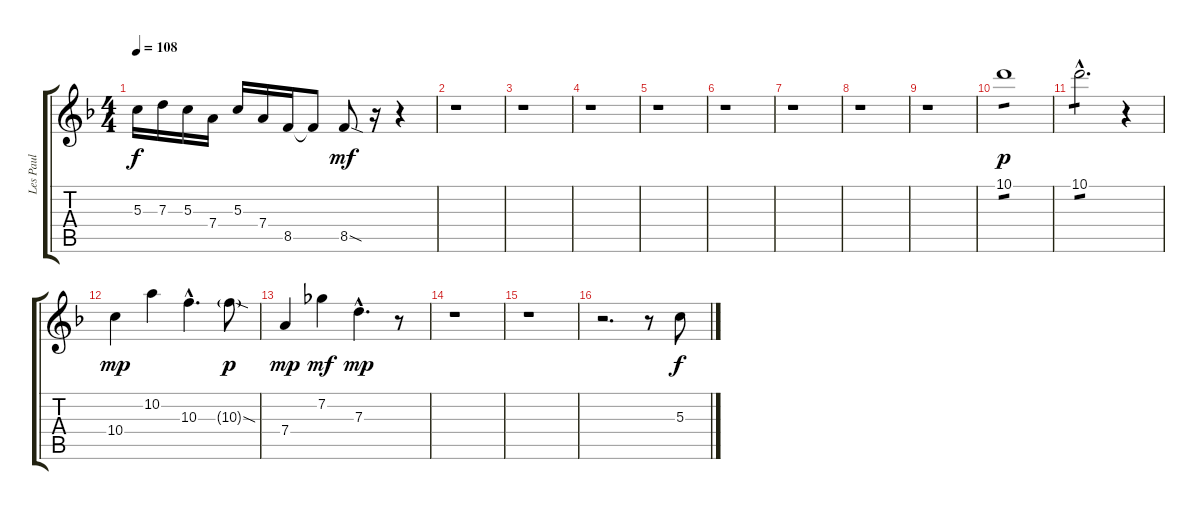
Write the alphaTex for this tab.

\track ("Les Paul" "Les Paul") {instrument electricguitarjazz}
\staff {score tabs}
\tuning (E4 B3 G3 D3 A2 E2) {hide}
\ts (4 4)
\tempo 108
\clef g2
\ks f
5.3.16{dy f} 7.3.16 5.3.16 7.4.16 5.3.16 7.4.16 8.5.16 8.5{t}.8 8.5{sod}.8{dy mf} r.16 r.4 |
r.1 |
r.1 |
r.1 |
r.1 |
r.1 |
r.1 |
r.1 |
r.1 |
10.1.1{tp 1 dy p} |
10.1{hac}.2{d tp 1} r.4 |
10.4.4{dy mp} 10.2.4 10.3{hac}.4{d} 10.3{sod g}.8{dy p} |
7.4.4{dy mp} 7.2.4{dy mf} 7.3{hac}.4{d dy mp} r.8 |
r.1 |
r.1 |
r.2{d} r.8 5.3.8{dy f}
